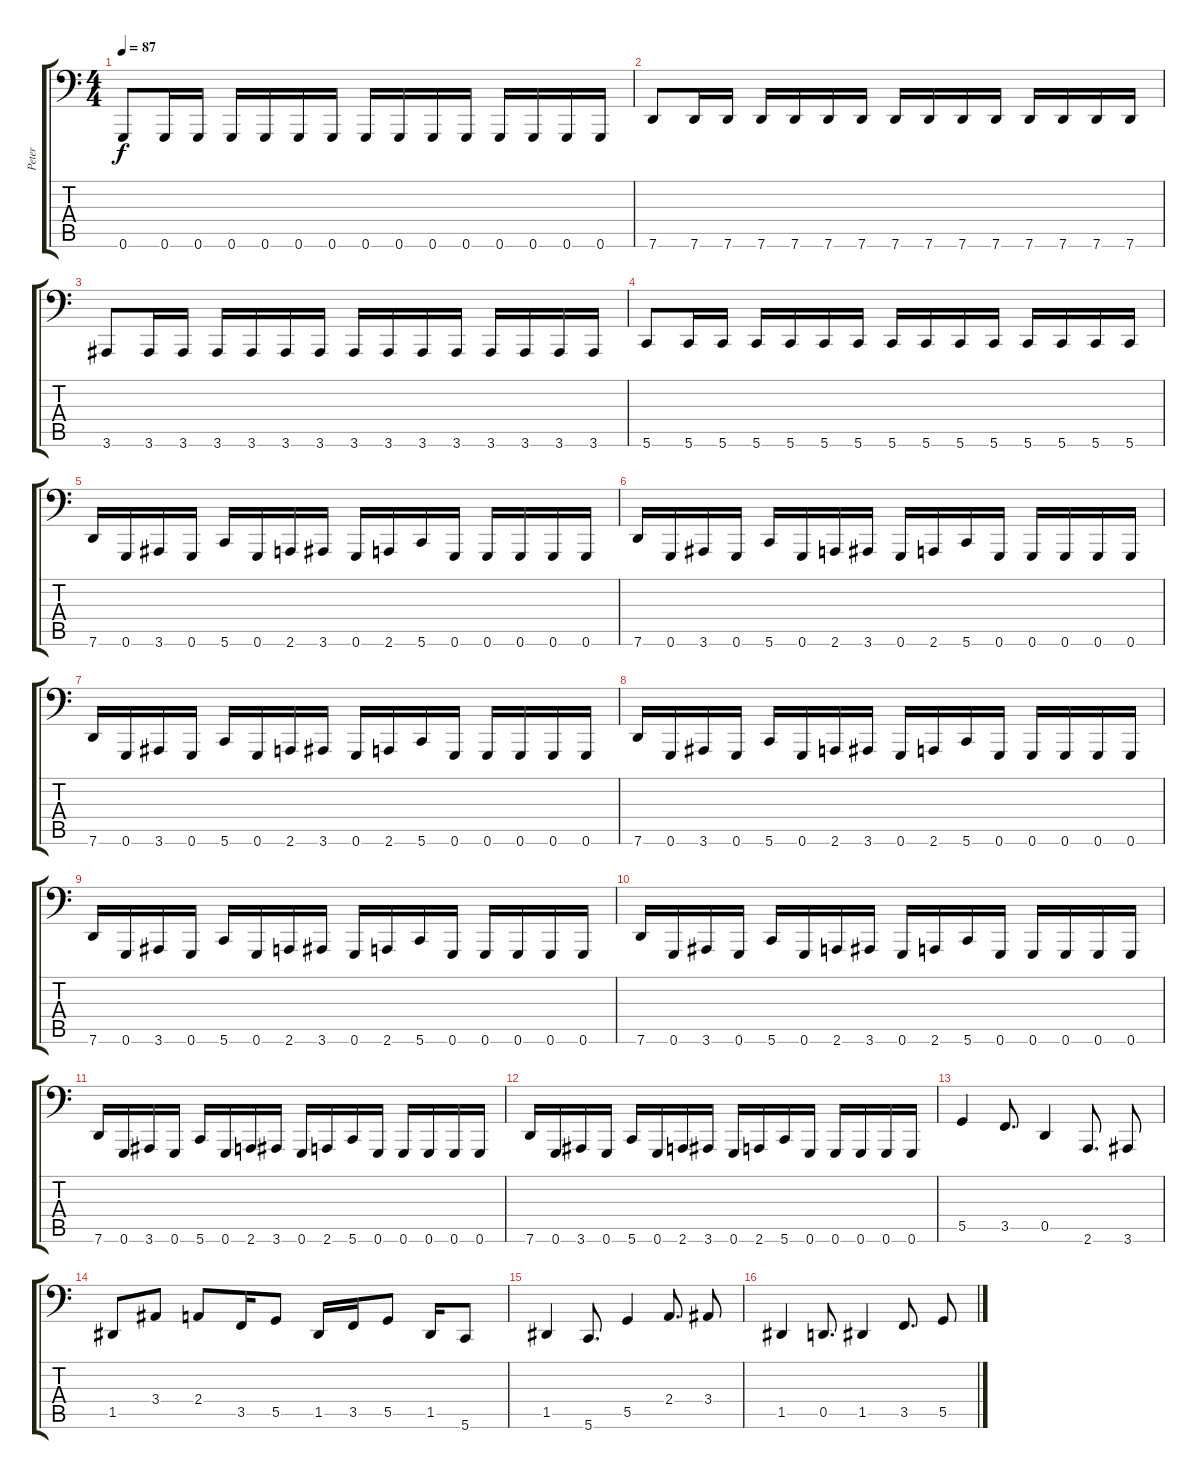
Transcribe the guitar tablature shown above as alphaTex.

\track ("Peter" "Peter") {instrument electricbasspick}
\staff {score tabs}
\tuning (A2 E2 C2 G1 D1 G0) {hide}
\ts (4 4)
\tempo 87
\clef f4
\ks c
0.6.8{dy f} 0.6.16 0.6.16 0.6.16 0.6.16 0.6.16 0.6.16 0.6.16 0.6.16 0.6.16 0.6.16 0.6.16 0.6.16 0.6.16 0.6.16 |
7.6.8 7.6.16 7.6.16 7.6.16 7.6.16 7.6.16 7.6.16 7.6.16 7.6.16 7.6.16 7.6.16 7.6.16 7.6.16 7.6.16 7.6.16 |
3.6.8 3.6.16 3.6.16 3.6.16 3.6.16 3.6.16 3.6.16 3.6.16 3.6.16 3.6.16 3.6.16 3.6.16 3.6.16 3.6.16 3.6.16 |
5.6.8 5.6.16 5.6.16 5.6.16 5.6.16 5.6.16 5.6.16 5.6.16 5.6.16 5.6.16 5.6.16 5.6.16 5.6.16 5.6.16 5.6.16 |
7.6.16{instrument slapbass1} 0.6.16 3.6.16 0.6.16 5.6.16 0.6.16 2.6.16 3.6.16 0.6.16 2.6.16 5.6.16 0.6.16 0.6.16 0.6.16 0.6.16 0.6.16 |
7.6.16 0.6.16 3.6.16 0.6.16 5.6.16 0.6.16 2.6.16 3.6.16 0.6.16 2.6.16 5.6.16 0.6.16 0.6.16 0.6.16 0.6.16 0.6.16 |
7.6.16 0.6.16 3.6.16 0.6.16 5.6.16 0.6.16 2.6.16 3.6.16 0.6.16 2.6.16 5.6.16 0.6.16 0.6.16 0.6.16 0.6.16 0.6.16 |
7.6.16 0.6.16 3.6.16 0.6.16 5.6.16 0.6.16 2.6.16 3.6.16 0.6.16 2.6.16 5.6.16 0.6.16 0.6.16 0.6.16 0.6.16 0.6.16 |
7.6.16 0.6.16 3.6.16 0.6.16 5.6.16 0.6.16 2.6.16 3.6.16 0.6.16 2.6.16 5.6.16 0.6.16 0.6.16 0.6.16 0.6.16 0.6.16 |
7.6.16 0.6.16 3.6.16 0.6.16 5.6.16 0.6.16 2.6.16 3.6.16 0.6.16 2.6.16 5.6.16 0.6.16 0.6.16 0.6.16 0.6.16 0.6.16 |
7.6.16 0.6.16 3.6.16 0.6.16 5.6.16 0.6.16 2.6.16 3.6.16 0.6.16 2.6.16 5.6.16 0.6.16 0.6.16 0.6.16 0.6.16 0.6.16 |
7.6.16 0.6.16 3.6.16 0.6.16 5.6.16 0.6.16 2.6.16 3.6.16 0.6.16 2.6.16 5.6.16 0.6.16 0.6.16 0.6.16 0.6.16 0.6.16 |
5.5.4{instrument electricbassfinger} 3.5.8{d} 0.5.4 2.6.8{d} 3.6.8 |
1.5.8 3.4.8 2.4.8 3.5.16 5.5.8 1.5.16 3.5.16 5.5.8 1.5.16 5.6.8 |
1.5.4 5.6.8{d} 5.5.4 2.4.8{d} 3.4.8 |
1.5.4 0.5.8{d} 1.5.4 3.5.8{d} 5.5.8
